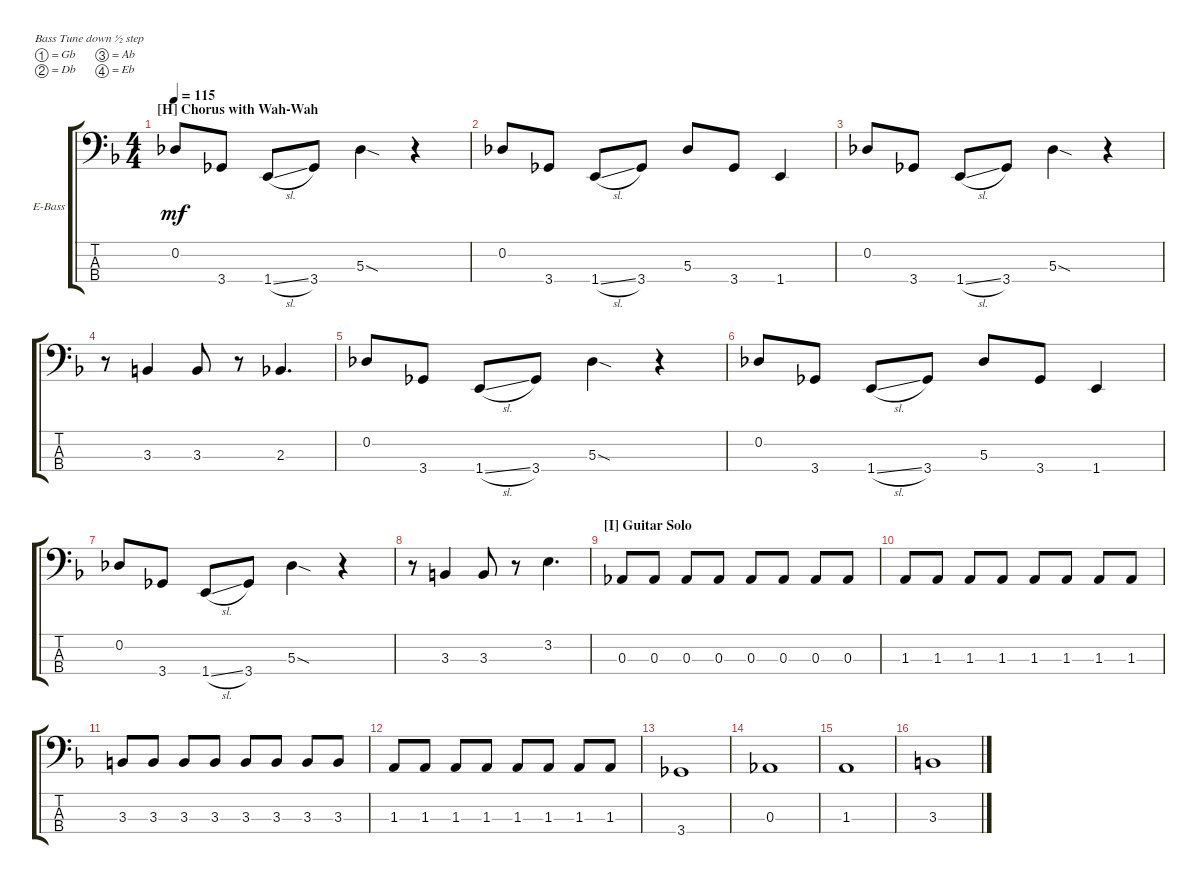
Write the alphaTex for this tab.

\defaultSystemsLayout 4
\bracketExtendMode groupsimilarinstruments
\firstSystemTrackNameOrientation horizontal
\otherSystemsTrackNameOrientation horizontal
\track ("Phil Soussan" "E-Bass") {instrument electricbassfinger}
\staff {score tabs}
\tuning (Gb2 Db2 Ab1 Eb1)
\ts (4 4)
\section ("H" "Chorus with Wah-Wah")
\tempo 115
\clef f4
\ks f
0.2.8{dy mf} 3.4.8 1.4{sl}.8 3.4.8 5.3{sod}.4 r.4 |
0.2.8 3.4.8 1.4{sl}.8 3.4.8 5.3.8 3.4.8 1.4.4 |
0.2.8 3.4.8 1.4{sl}.8 3.4.8 5.3{sod}.4 r.4 |
r.8 3.3.4 3.3.8 r.8 2.3.4{d} |
0.2.8 3.4.8 1.4{sl}.8 3.4.8 5.3{sod}.4 r.4 |
0.2.8 3.4.8 1.4{sl}.8 3.4.8 5.3.8 3.4.8 1.4.4 |
0.2.8 3.4.8 1.4{sl}.8 3.4.8 5.3{sod}.4 r.4 |
r.8 3.3.4 3.3.8 r.8 3.2.4{d} |
\section ("I" "Guitar Solo")
0.3.8 0.3.8 0.3.8 0.3.8 0.3.8 0.3.8 0.3.8 0.3.8 |
1.3.8 1.3.8 1.3.8 1.3.8 1.3.8 1.3.8 1.3.8 1.3.8 |
3.3.8 3.3.8 3.3.8 3.3.8 3.3.8 3.3.8 3.3.8 3.3.8 |
1.3.8 1.3.8 1.3.8 1.3.8 1.3.8 1.3.8 1.3.8 1.3.8 |
3.4.1 |
0.3.1 |
1.3.1 |
3.3.1
